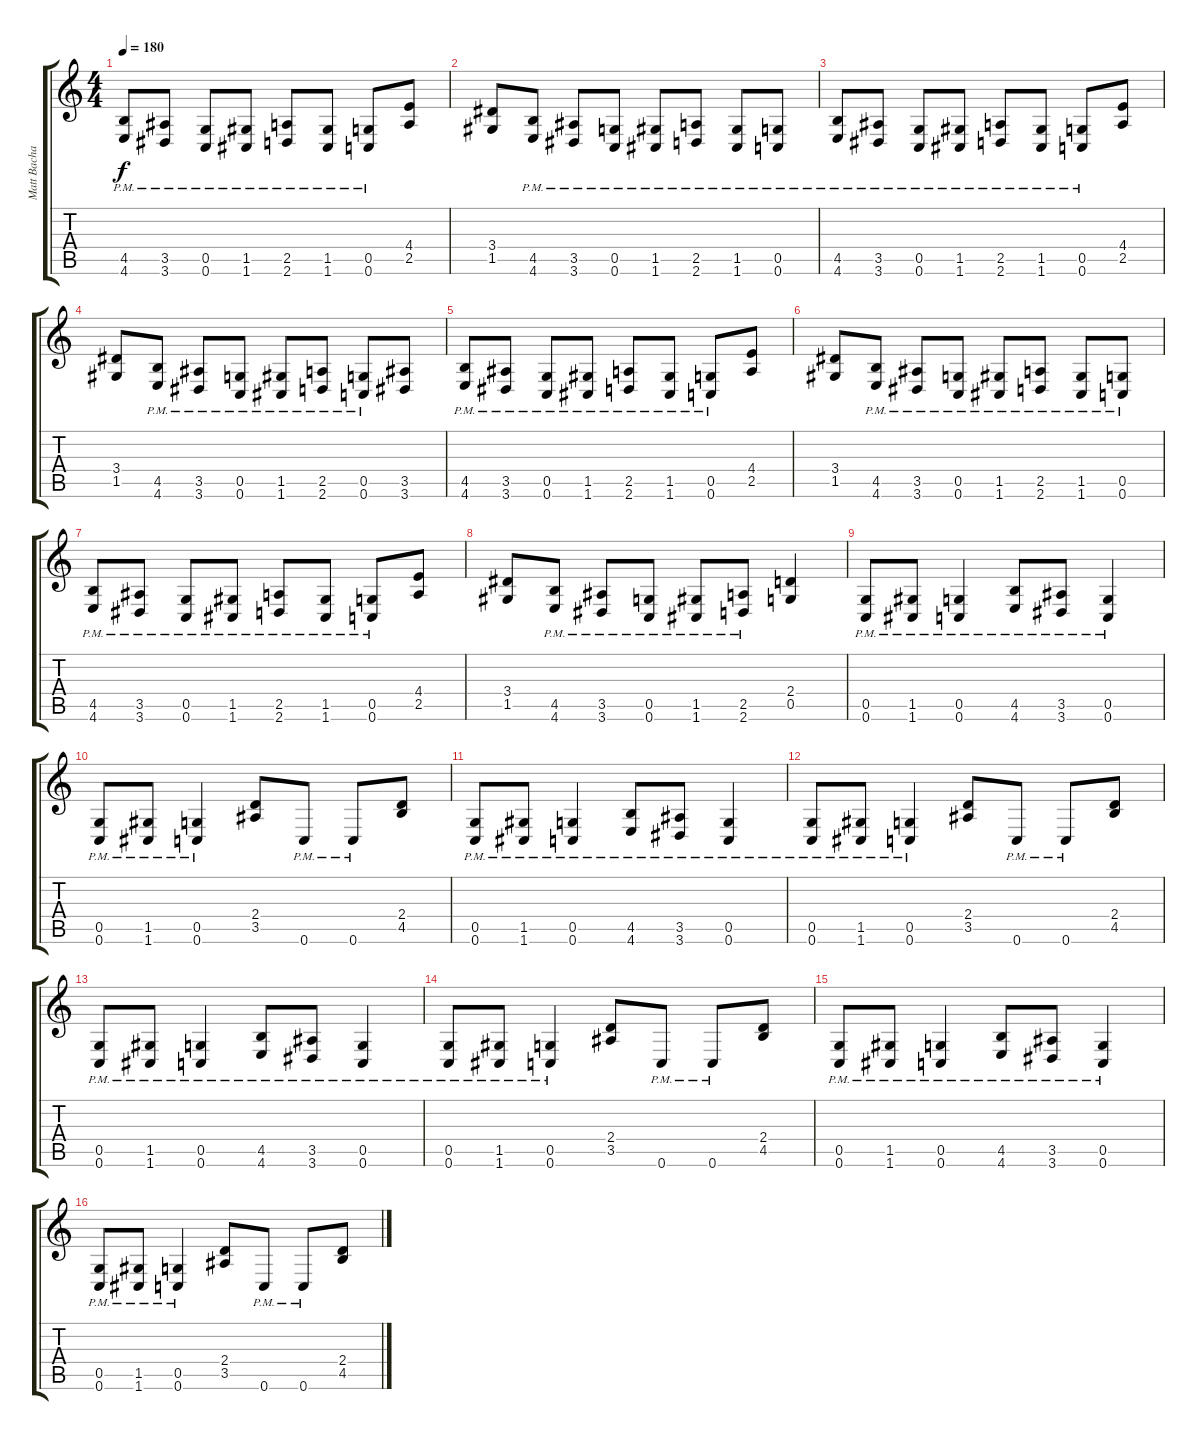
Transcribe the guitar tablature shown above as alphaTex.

\track ("Matt Bachand" "Matt Bacha") {instrument distortionguitar}
\staff {score tabs}
\tuning (D4 A3 F3 C3 G2 C2) {hide}
\ts (4 4)
\tempo 180
\clef g2
\ks c
(4.5{pm} 4.6{pm}).8{dy f instrument distortionguitar} (3.5{pm} 3.6{pm}).8 (0.5{pm} 0.6{pm}).8 (1.5{pm} 1.6{pm}).8 (2.5{pm} 2.6{pm}).8 (1.5{pm} 1.6{pm}).8 (0.5{pm} 0.6{pm}).8 (4.4 2.5).8 |
(3.4 1.5).8 (4.5{pm} 4.6{pm}).8 (3.5{pm} 3.6{pm}).8 (0.5{pm} 0.6{pm}).8 (1.5{pm} 1.6{pm}).8 (2.5{pm} 2.6{pm}).8 (1.5{pm} 1.6{pm}).8 (0.5{pm} 0.6{pm}).8 |
(4.5{pm} 4.6{pm}).8 (3.5{pm} 3.6{pm}).8 (0.5{pm} 0.6{pm}).8 (1.5{pm} 1.6{pm}).8 (2.5{pm} 2.6{pm}).8 (1.5{pm} 1.6{pm}).8 (0.5{pm} 0.6{pm}).8 (4.4 2.5).8 |
(3.4 1.5).8 (4.5{pm} 4.6{pm}).8 (3.5{pm} 3.6{pm}).8 (0.5{pm} 0.6{pm}).8 (1.5{pm} 1.6{pm}).8 (2.5{pm} 2.6{pm}).8 (0.5{pm} 0.6{pm}).8 (3.5 3.6).8 |
(4.5{pm} 4.6{pm}).8 (3.5{pm} 3.6{pm}).8 (0.5{pm} 0.6{pm}).8 (1.5{pm} 1.6{pm}).8 (2.5{pm} 2.6{pm}).8 (1.5{pm} 1.6{pm}).8 (0.5{pm} 0.6{pm}).8 (4.4 2.5).8 |
(3.4 1.5).8 (4.5{pm} 4.6{pm}).8 (3.5{pm} 3.6{pm}).8 (0.5{pm} 0.6{pm}).8 (1.5{pm} 1.6{pm}).8 (2.5{pm} 2.6{pm}).8 (1.5{pm} 1.6{pm}).8 (0.5{pm} 0.6{pm}).8 |
(4.5{pm} 4.6{pm}).8 (3.5{pm} 3.6{pm}).8 (0.5{pm} 0.6{pm}).8 (1.5{pm} 1.6{pm}).8 (2.5{pm} 2.6{pm}).8 (1.5{pm} 1.6{pm}).8 (0.5{pm} 0.6{pm}).8 (4.4 2.5).8 |
(3.4 1.5).8 (4.5{pm} 4.6{pm}).8 (3.5{pm} 3.6{pm}).8 (0.5{pm} 0.6{pm}).8 (1.5{pm} 1.6{pm}).8 (2.5{pm} 2.6{pm}).8 (2.4 0.5).4 |
(0.5{pm} 0.6{pm}).8 (1.5{pm} 1.6{pm}).8 (0.5{pm} 0.6{pm}).4 (4.5{pm} 4.6{pm}).8 (3.5{pm} 3.6{pm}).8 (0.5{pm} 0.6{pm}).4 |
(0.5{pm} 0.6{pm}).8 (1.5{pm} 1.6{pm}).8 (0.5{pm} 0.6{pm}).4 (2.4 3.5).8 0.6{pm}.8 0.6{pm}.8 (2.4 4.5).8 |
(0.5{pm} 0.6{pm}).8 (1.5{pm} 1.6{pm}).8 (0.5{pm} 0.6{pm}).4 (4.5{pm} 4.6{pm}).8 (3.5{pm} 3.6{pm}).8 (0.5{pm} 0.6{pm}).4 |
(0.5{pm} 0.6{pm}).8 (1.5{pm} 1.6{pm}).8 (0.5{pm} 0.6{pm}).4 (2.4 3.5).8 0.6{pm}.8 0.6{pm}.8 (2.4 4.5).8 |
(0.5{pm} 0.6{pm}).8 (1.5{pm} 1.6{pm}).8 (0.5{pm} 0.6{pm}).4 (4.5{pm} 4.6{pm}).8 (3.5{pm} 3.6{pm}).8 (0.5{pm} 0.6{pm}).4 |
(0.5{pm} 0.6{pm}).8 (1.5{pm} 1.6{pm}).8 (0.5{pm} 0.6{pm}).4 (2.4 3.5).8 0.6{pm}.8 0.6{pm}.8 (2.4 4.5).8 |
(0.5{pm} 0.6{pm}).8 (1.5{pm} 1.6{pm}).8 (0.5{pm} 0.6{pm}).4 (4.5{pm} 4.6{pm}).8 (3.5{pm} 3.6{pm}).8 (0.5{pm} 0.6{pm}).4 |
(0.5{pm} 0.6{pm}).8 (1.5{pm} 1.6{pm}).8 (0.5{pm} 0.6{pm}).4 (2.4 3.5).8 0.6{pm}.8 0.6{pm}.8 (2.4 4.5).8
